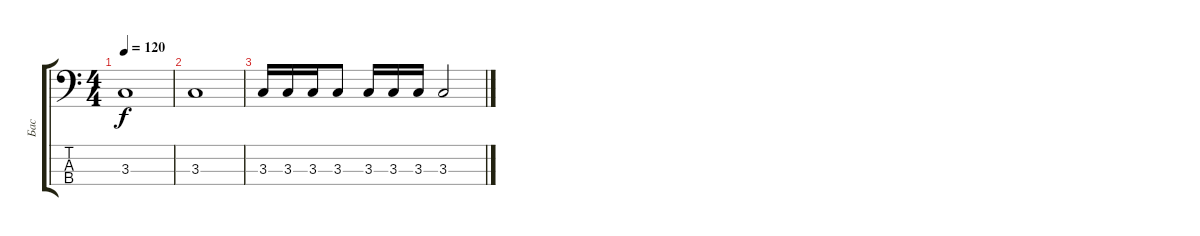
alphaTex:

\track ("Бас" "Бас") {instrument electricbasspick}
\staff {score tabs}
\tuning (G2 D2 A1 E1) {hide}
\ts (4 4)
\tempo 120
\clef f4
\ks c
3.3.1{dy f} |
3.3.1 |
3.3.16 3.3.16 3.3.16 3.3.8 3.3.16 3.3.16 3.3.16 3.3.2
